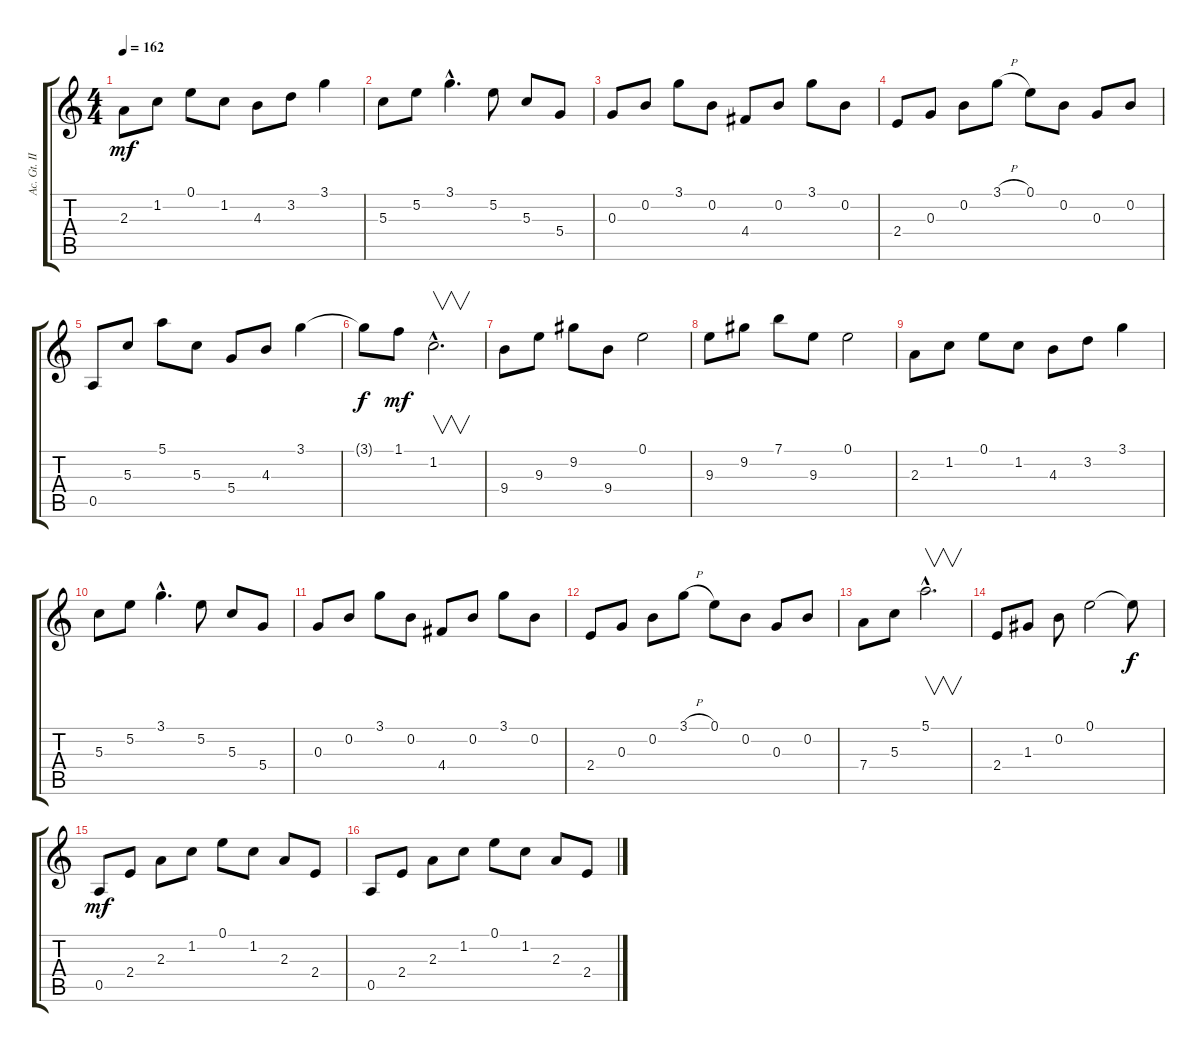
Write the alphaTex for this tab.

\track ("Ac. Gt. III" "Ac. Gt. II") {instrument acousticguitarsteel}
\staff {score tabs}
\tuning (E4 B3 G3 D3 A2 E2) {hide}
\ts (4 4)
\tempo 162
\clef g2
\ks c
2.3.8{dy mf} 1.2.8 0.1.8 1.2.8 4.3.8 3.2.8 3.1.4 |
5.3.8 5.2.8 3.1{hac}.4{d} 5.2.8 5.3.8 5.4.8 |
0.3.8 0.2.8 3.1.8 0.2.8 4.4.8 0.2.8 3.1.8 0.2.8 |
2.4.8 0.3.8 0.2.8 3.1{h}.8 0.1.8 0.2.8 0.3.8 0.2.8 |
0.5.8 5.3.8 5.1.8 5.3.8 5.4.8 4.3.8 3.1.4 |
3.1{t}.8{dy f} 1.1.8{dy mf} 1.2{hac}.2{v d} |
9.4.8 9.3.8 9.2.8 9.4.8 0.1.2 |
9.3.8 9.2.8 7.1.8 9.3.8 0.1.2 |
2.3.8 1.2.8 0.1.8 1.2.8 4.3.8 3.2.8 3.1.4 |
5.3.8 5.2.8 3.1{hac}.4{d} 5.2.8 5.3.8 5.4.8 |
0.3.8 0.2.8 3.1.8 0.2.8 4.4.8 0.2.8 3.1.8 0.2.8 |
2.4.8 0.3.8 0.2.8 3.1{h}.8 0.1.8 0.2.8 0.3.8 0.2.8 |
7.4.8 5.3.8 5.1{hac}.2{v d} |
2.4.8 1.3.8 0.2.8 0.1.2 0.1{t}.8{dy f} |
0.5.8{dy mf} 2.4.8 2.3.8 1.2.8 0.1.8 1.2.8 2.3.8 2.4.8 |
0.5.8 2.4.8 2.3.8 1.2.8 0.1.8 1.2.8 2.3.8 2.4.8
